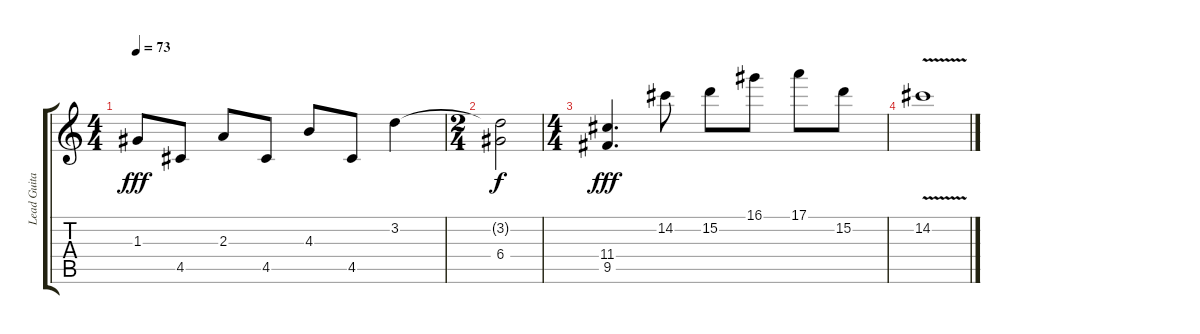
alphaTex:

\track ("Lead Guitar 1" "Lead Guita") {instrument electricguitarclean}
\staff {score tabs}
\tuning (E4 B3 G3 D3 A2 E2) {hide}
\ts (4 4)
\tempo 73
\clef g2
\ks c
1.3.8{dy fff} 4.5.8 2.3.8 4.5.8 4.3.8 4.5.8 3.2.4 |
\ts (2 4)
(3.2{t} 6.4).2{dy f} |
\ts (4 4)
(11.4 9.5).4{d dy fff} 14.2.8 15.2.8 16.1.8 17.1.8 15.2.8 |
14.2{v}.1
